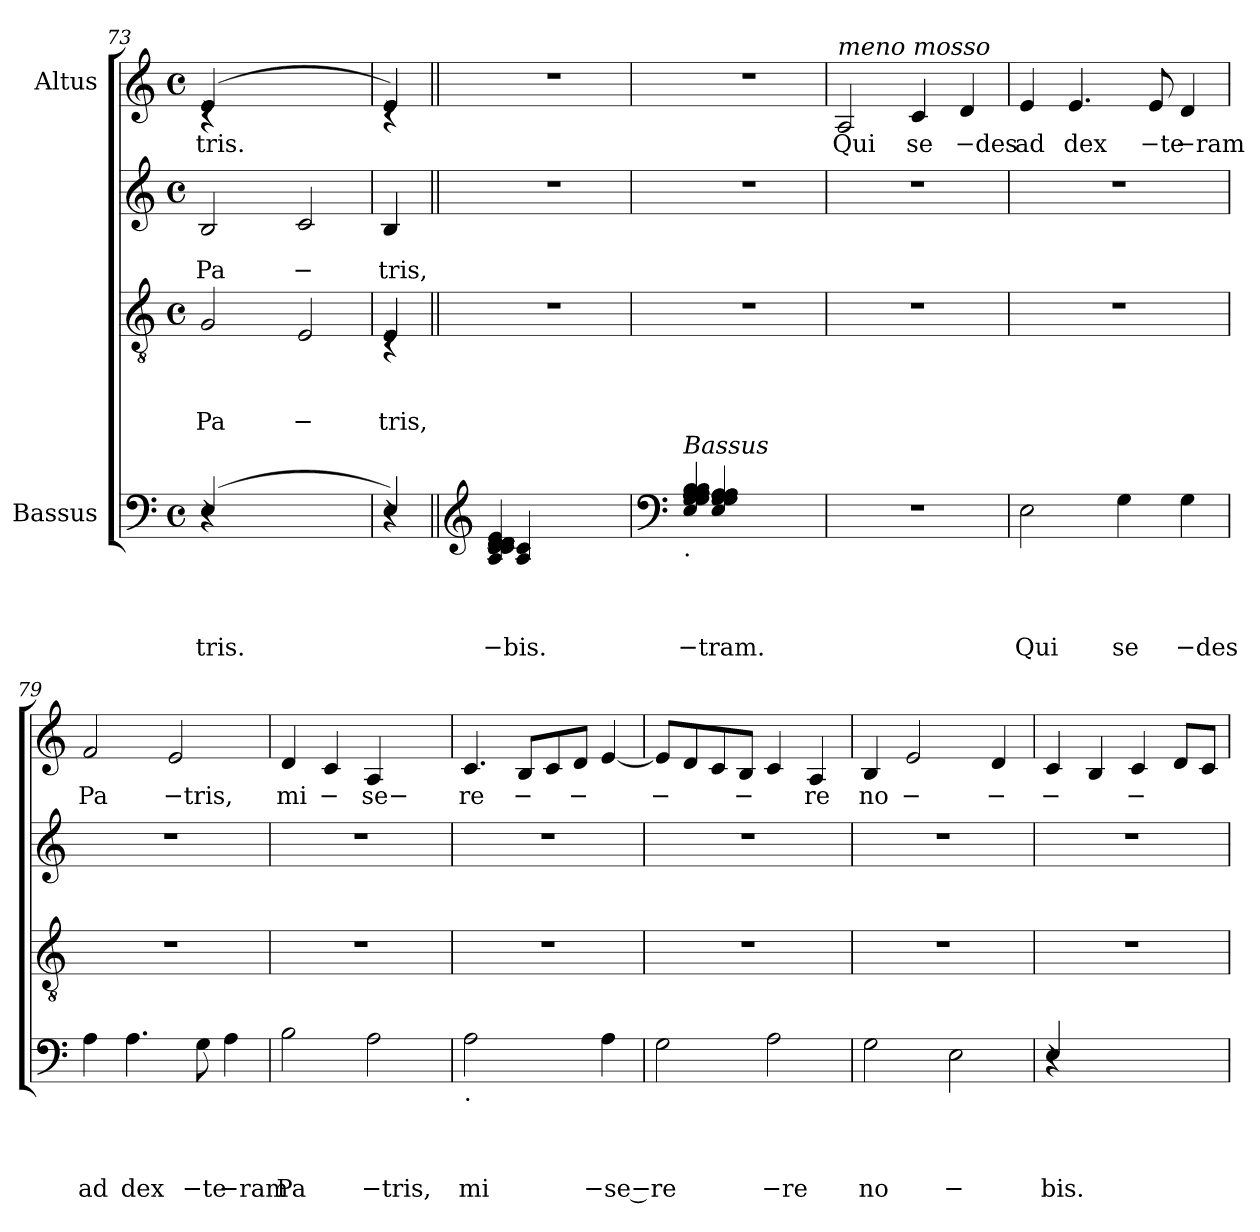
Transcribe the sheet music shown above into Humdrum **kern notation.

**kern	**text	**text	**text	**text	**kern	**text	**text	**text	**kern	**text	**text	**kern	**text
*part4	*part4	*part4	*part4	*part4	*part3	*part3	*part3	*part3	*part2	*part2	*part2	*part1	*part1
*staff4	*staff4	*staff4	*staff4	*staff4	*staff3	*staff3	*staff3	*staff3	*staff2	*staff2	*staff2	*staff1	*staff1
*I"Bassus	*	*	*	*	*	*	*	*	*	*	*	*I"Altus	*
*clefF4	*	*	*	*	*clefGv2	*	*	*	*clefG2	*	*	*clefG2	*
*k[]	*	*	*	*	*k[]	*	*	*	*k[]	*	*	*k[]	*
*C:	*	*	*	*	*C:	*	*	*	*C:	*	*	*C:	*
*M4/4	*	*	*	*	*M4/4	*	*	*	*M4/4	*	*	*M4/4	*
*met(c)	*	*	*	*	*met(c)	*	*	*	*met(c)	*	*	*met(c)	*
=73	=73	=73	=73	=73	=73	=73	=73	=73	=73	=73	=73	=73	=73
!LO:N:head=solid	!	!	!	!LO:LY:b	!	!	!	!LO:LY:b	!	!	!LO:LY:b	!LO:N:head=solid	!LO:LY:b
*^	*	*	*	*	*	*	*	*	*	*	*	*^	*
(4E/	4rC	.	.	.	tris.	2G/	.	.	Pa	2B/	.	Pa	(<4e/	4rc	tris.
2.ryy	2.ryy	.	.	.	.	.	.	.	.	.	.	.	2.ryy	2.ryy	.
!	!	!	!	!	!	!	!	!	!LO:LY:b	!	!	!LO:LY:b	!	!	!
.	.	.	.	.	.	2E/	.	.	−	2c/	.	−	.	.	.
=74	=74	=74	=74	=74	=74	=74	=74	=74	=74	=74	=74	=74	=74	=74	=74
!LO:N:head=solid	!	!	!	!	!	!LO:N:head=solid	!	!	!LO:LY:b	!LO:N:head=solid	!	!LO:LY:b	!LO:N:head=solid	!	!
*	*	*	*	*	*	*^	*	*	*	*	*	*	*	*	*
4E/)	4rC	.	.	.	.	4E/	4rC	.	.	tris,	4B/	.	tris,	4e/)	4rc	.
*	*	*	*	*	*	*v	*v	*	*	*	*	*	*	*v	*v	*
!!LO:LB:g=z
=75||	=75||	=75||	=75||	=75||	=75||	=75||	=75||	=75||	=75||	=75||	=75||	=75||	=75||	=75||
*clefG2	*	*	*	*	*	*	*	*	*	*	*	*	*	*
*	*	*	*	*	*	*^	*	*	*	*	*	*	*^	*
!	!	!	!	!	!LO:LY:b	!	!	!	!	!	!	!	!	!	!	!
!	!	!	!	!	!LO:LY:b	!	!	!	!	!	!	!	!	!	!	!
*	*	*	*	*	*	*v	*v	*	*	*	*	*	*	*v	*v	*
4A/ 4c/ 4c/ 4c/ 4d/ 4d/ 4d/ 4d/ 4d/ 4d/ 4d/ 4e/	4A/ 4c/	.	.	.	−bis.	1r	.	.	.	1r	.	.	1r	.
2.ryy	2.ryy	.	.	.	.	.	.	.	.	.	.	.	.	.
!!LO:LB:g=z
=76	=76	=76	=76	=76	=76	=76	=76	=76	=76	=76	=76	=76	=76	=76
*clefF4	*	*	*	*	*	*	*	*	*	*	*	*	*	*
!LO:TX:b:t=.	!	!	!	!	!	!	!	!	!	!	!	!	!	!
!LO:TX:a:i:t=Bassus	!	!	!	!	!	!	!	!	!	!	!	!	!	!
!	!	!	!	!	!LO:LY:b	!	!	!	!	!	!	!	!	!
!	!	!	!	!	!LO:LY:b:rj	!	!	!	!	!	!	!	!	!
4E/ 4G/ 4G/ 4A/ 4A/ 4A/ 4A/ 4A/ 4A/ 4A/ 4B/ 4B/	4E/ 4G/ 4G/ 4A/ 4A/ 4A/ 4A/	.	.	.	−tram.	1r	.	.	.	1r	.	.	1r	.
2.ryy	2.ryy	.	.	.	.	.	.	.	.	.	.	.	.	.
!!LO:PB:g=z
=77	=77	=77	=77	=77	=77	=77	=77	=77	=77	=77	=77	=77	=77	=77
!	!	!	!	!	!	!	!	!	!	!	!	!	!LO:TX:a:i:t=meno mosso	!
!	!	!	!	!	!	!	!	!	!	!	!	!	!	!LO:LY:b
*v	*v	*	*	*	*	*	*	*	*	*	*	*	*	*
1r	.	.	.	.	1r	.	.	.	1r	.	.	2A/	Qui
!	!	!	!	!	!	!	!	!	!	!	!	!	!LO:LY:b
.	.	.	.	.	.	.	.	.	.	.	.	4c/	se
!	!	!	!	!	!	!	!	!	!	!	!	!	!LO:LY:b:rj
.	.	.	.	.	.	.	.	.	.	.	.	4d/	−des
=78	=78	=78	=78	=78	=78	=78	=78	=78	=78	=78	=78	=78	=78
!	!	!	!	!LO:LY:b	!	!	!	!	!	!	!	!	!LO:LY:b
2E\	.	.	.	Qui	1r	.	.	.	1r	.	.	4e/	ad
!	!	!	!	!	!	!	!	!	!	!	!	!	!LO:LY:b
.	.	.	.	.	.	.	.	.	.	.	.	4.e/	dex
!	!	!	!	!LO:LY:b	!	!	!	!	!	!	!	!	!
4G\	.	.	.	se	.	.	.	.	.	.	.	.	.
!	!	!	!	!	!	!	!	!	!	!	!	!	!LO:LY:b:rj
.	.	.	.	.	.	.	.	.	.	.	.	8e/	−te
!	!	!	!	!LO:LY:b:rj	!	!	!	!	!	!	!	!	!LO:LY:b:rj
4G\	.	.	.	−des	.	.	.	.	.	.	.	4d/	−ram
=79	=79	=79	=79	=79	=79	=79	=79	=79	=79	=79	=79	=79	=79
!	!	!	!	!LO:LY:b	!	!	!	!	!	!	!	!	!LO:LY:b
4A\	.	.	.	ad	1r	.	.	.	1r	.	.	2f/	Pa
!	!	!	!	!LO:LY:b	!	!	!	!	!	!	!	!	!
4.A\	.	.	.	dex	.	.	.	.	.	.	.	.	.
!	!	!	!	!	!	!	!	!	!	!	!	!	!LO:LY:b:rj
.	.	.	.	.	.	.	.	.	.	.	.	2e/	−tris,
!	!	!	!	!LO:LY:b:rj	!	!	!	!	!	!	!	!	!
8G\	.	.	.	−te	.	.	.	.	.	.	.	.	.
!	!	!	!	!LO:LY:b:rj	!	!	!	!	!	!	!	!	!
4A\	.	.	.	−ram	.	.	.	.	.	.	.	.	.
=80	=80	=80	=80	=80	=80	=80	=80	=80	=80	=80	=80	=80	=80
!	!	!	!	!LO:LY:b	!	!	!	!	!	!	!	!	!LO:LY:b
2B\	.	.	.	Pa	1r	.	.	.	1r	.	.	4d/	mi
!	!	!	!	!	!	!	!	!	!	!	!	!	!LO:LY:b
.	.	.	.	.	.	.	.	.	.	.	.	4c/	−
!	!	!	!	!LO:LY:b:rj	!	!	!	!	!	!	!	!	!LO:LY:b
2A\	.	.	.	−tris,	.	.	.	.	.	.	.	4A/	se−
.	.	.	.	.	.	.	.	.	.	.	.	4ryy	.
!!LO:LB:g=z
=81	=81	=81	=81	=81	=81	=81	=81	=81	=81	=81	=81	=81	=81
!LO:TX:b:t=.	!	!	!	!	!	!	!	!	!	!	!	!	!
!	!	!	!	!LO:LY:b	!	!	!	!	!	!	!	!	!LO:LY:b
2A\	.	.	.	mi	1r	.	.	.	1r	.	.	4.c/	re
!	!	!	!	!	!	!	!	!	!	!	!	!	!LO:LY:b
.	.	.	.	.	.	.	.	.	.	.	.	8B/L	−
4ryy	.	.	.	.	.	.	.	.	.	.	.	8c/	.
!	!	!	!	!	!	!	!	!	!	!	!	!	!LO:LY:b
.	.	.	.	.	.	.	.	.	.	.	.	8d/J	−
!	!	!	!	!LO:LY:b:rj	!	!	!	!	!	!	!	!	!
4A\	.	.	.	−se −	.	.	.	.	.	.	.	[<4e/	.
=82	=82	=82	=82	=82	=82	=82	=82	=82	=82	=82	=82	=82	=82
!	!	!	!	!LO:LY:b	!	!	!	!	!	!	!	!	!LO:LY:b
2G\	.	.	.	re	1r	.	.	.	1r	.	.	8e/L]	−
.	.	.	.	.	.	.	.	.	.	.	.	8d/	.
.	.	.	.	.	.	.	.	.	.	.	.	8c/	.
!	!	!	!	!	!	!	!	!	!	!	!	!	!LO:LY:b
.	.	.	.	.	.	.	.	.	.	.	.	8B/J	−
!	!	!	!	!LO:LY:b:rj	!	!	!	!	!	!	!	!	!
2A\	.	.	.	−re	.	.	.	.	.	.	.	4c/	.
!	!	!	!	!	!	!	!	!	!	!	!	!	!LO:LY:b
.	.	.	.	.	.	.	.	.	.	.	.	4A/	re
=83	=83	=83	=83	=83	=83	=83	=83	=83	=83	=83	=83	=83	=83
!	!	!	!	!LO:LY:b	!	!	!	!	!	!	!	!	!LO:LY:b
2G\	.	.	.	no	1r	.	.	.	1r	.	.	4B/	no
!	!	!	!	!	!	!	!	!	!	!	!	!	!LO:LY:b
.	.	.	.	.	.	.	.	.	.	.	.	2e/	−
!	!	!	!	!LO:LY:b	!	!	!	!	!	!	!	!	!
2E\	.	.	.	−	.	.	.	.	.	.	.	.	.
!	!	!	!	!	!	!	!	!	!	!	!	!	!LO:LY:b
.	.	.	.	.	.	.	.	.	.	.	.	4d/	−
=84	=84	=84	=84	=84	=84	=84	=84	=84	=84	=84	=84	=84	=84
!LO:N:head=solid	!	!	!	!LO:LY:b	!	!	!	!	!	!	!	!	!LO:LY:b
*^	*	*	*	*	*	*	*	*	*	*	*	*	*
4E/	4rC	.	.	.	bis.	1r	.	.	.	1r	.	.	4c/	−
2.ryy	2.ryy	.	.	.	.	.	.	.	.	.	.	.	4B/	.
!	!	!	!	!	!	!	!	!	!	!	!	!	!	!LO:LY:b
.	.	.	.	.	.	.	.	.	.	.	.	.	4c/	−
.	.	.	.	.	.	.	.	.	.	.	.	.	8d/L	.
.	.	.	.	.	.	.	.	.	.	.	.	.	8c/J	.
*v	*v	*	*	*	*	*	*	*	*	*	*	*	*	*
=	=	=	=	=	=	=	=	=	=	=	=	=	=
*-	*-	*-	*-	*-	*-	*-	*-	*-	*-	*-	*-	*-	*-
